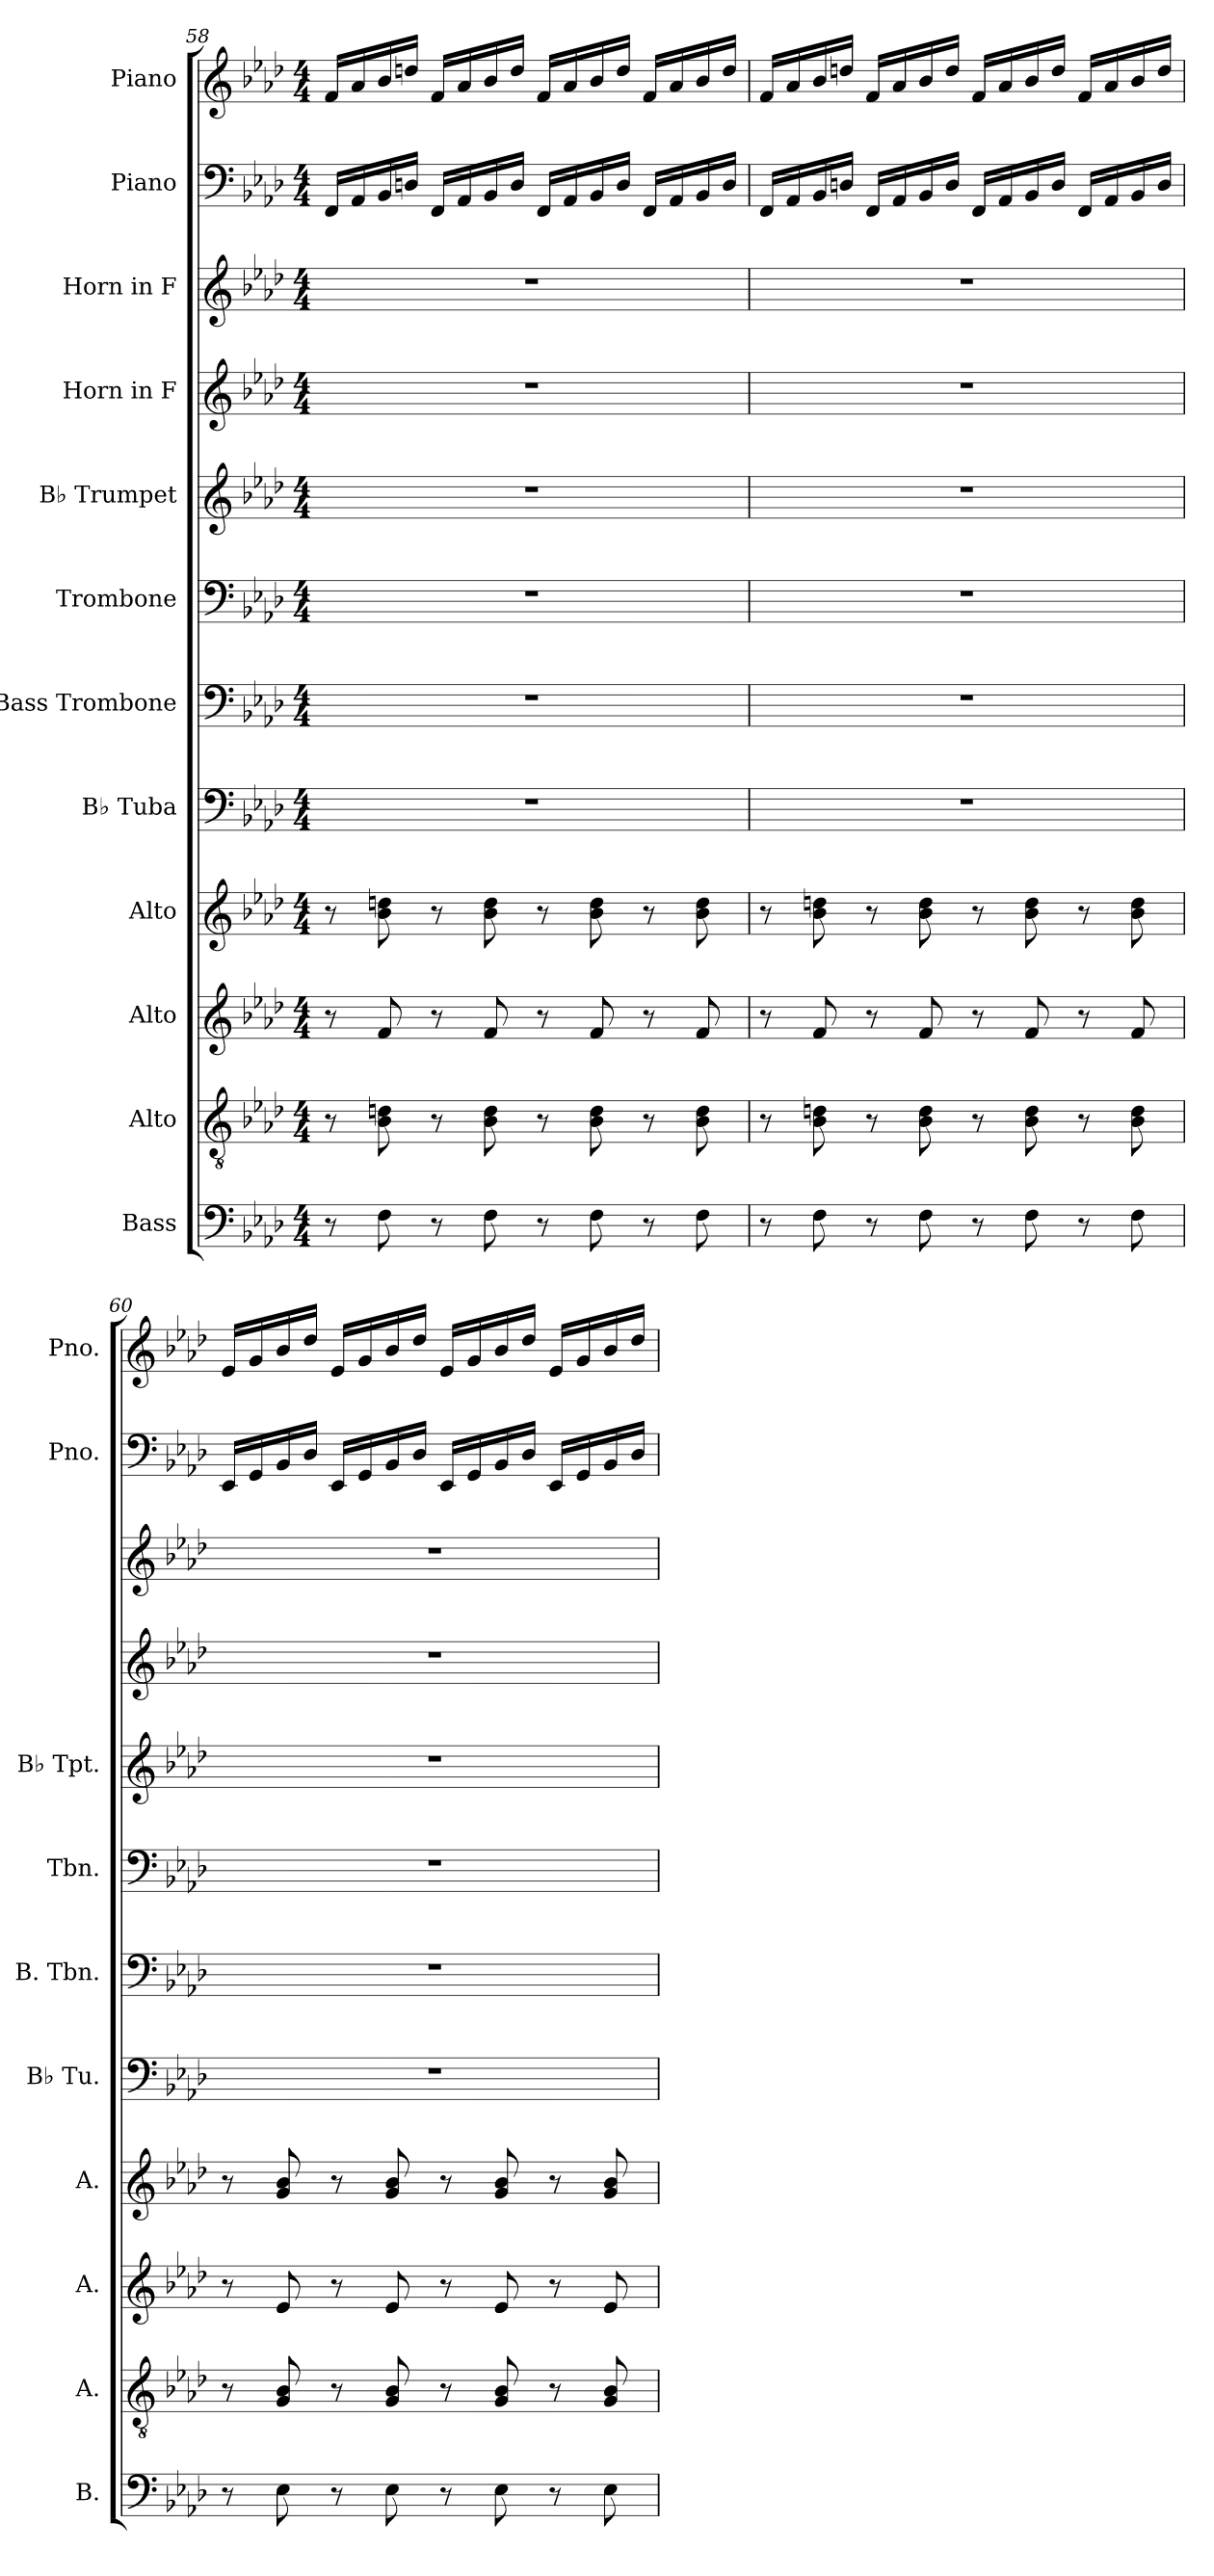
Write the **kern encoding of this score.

**kern	**kern	**kern	**kern	**kern	**kern	**kern	**kern	**kern	**kern	**kern	**kern
*part12	*part11	*part10	*part9	*part8	*part7	*part6	*part5	*part4	*part3	*part2	*part1
*staff12	*staff11	*staff10	*staff9	*staff8	*staff7	*staff6	*staff5	*staff4	*staff3	*staff2	*staff1
*I"Bass	*I"Alto	*I"Alto	*I"Alto	*I"B♭ Tuba	*I"Bass Trombone	*I"Trombone	*I"B♭ Trumpet	*I"Horn in F	*I"Horn in F	*I"Piano	*I"Piano
*I'B.	*I'A.	*I'A.	*I'A.	*I'B♭ Tu.	*I'B. Tbn.	*I'Tbn.	*I'B♭ Tpt.	*	*	*I'Pno.	*I'Pno.
*clefF4	*clefGv2	*clefG2	*clefG2	*clefF4	*clefF4	*clefF4	*clefG2	*clefG2	*clefG2	*clefF4	*clefG2
*	*	*	*	*	*	*	*ITrd1c2	*ITrd4c7	*ITrd4c7	*	*
*k[b-e-a-d-]	*k[b-e-a-d-]	*k[b-e-a-d-]	*k[b-e-a-d-]	*k[b-e-a-d-]	*k[b-e-a-d-]	*k[b-e-a-d-]	*k[b-e-a-d-g-c-]	*k[b-e-a-d-g-]	*k[b-e-a-d-g-]	*k[b-e-a-d-]	*k[b-e-a-d-]
*M4/4	*M4/4	*M4/4	*M4/4	*M4/4	*M4/4	*M4/4	*M4/4	*M4/4	*M4/4	*M4/4	*M4/4
=58	=58	=58	=58	=58	=58	=58	=58	=58	=58	=58	=58
8r	8r	8r	8r	1r	1r	1r	1r	1r	1r	16FF/LL	16f/LL
.	.	.	.	.	.	.	.	.	.	16AA-/	16a-/
8F\	8B-\ 8dn\	8f/	8b-\ 8ddn\	.	.	.	.	.	.	16BB-/	16b-/
.	.	.	.	.	.	.	.	.	.	16Dn/JJ	16ddn/JJ
8r	8r	8r	8r	.	.	.	.	.	.	16FF/LL	16f/LL
.	.	.	.	.	.	.	.	.	.	16AA-/	16a-/
8F\	8B-\ 8d\	8f/	8b-\ 8dd\	.	.	.	.	.	.	16BB-/	16b-/
.	.	.	.	.	.	.	.	.	.	16D/JJ	16dd/JJ
8r	8r	8r	8r	.	.	.	.	.	.	16FF/LL	16f/LL
.	.	.	.	.	.	.	.	.	.	16AA-/	16a-/
8F\	8B-\ 8d\	8f/	8b-\ 8dd\	.	.	.	.	.	.	16BB-/	16b-/
.	.	.	.	.	.	.	.	.	.	16D/JJ	16dd/JJ
8r	8r	8r	8r	.	.	.	.	.	.	16FF/LL	16f/LL
.	.	.	.	.	.	.	.	.	.	16AA-/	16a-/
8F\	8B-\ 8d\	8f/	8b-\ 8dd\	.	.	.	.	.	.	16BB-/	16b-/
.	.	.	.	.	.	.	.	.	.	16D/JJ	16dd/JJ
!!LO:PB:g=z
=59	=59	=59	=59	=59	=59	=59	=59	=59	=59	=59	=59
8r	8r	8r	8r	1r	1r	1r	1r	1r	1r	16FF/LL	16f/LL
.	.	.	.	.	.	.	.	.	.	16AA-/	16a-/
8F\	8B-\ 8dn\	8f/	8b-\ 8ddn\	.	.	.	.	.	.	16BB-/	16b-/
.	.	.	.	.	.	.	.	.	.	16Dn/JJ	16ddn/JJ
8r	8r	8r	8r	.	.	.	.	.	.	16FF/LL	16f/LL
.	.	.	.	.	.	.	.	.	.	16AA-/	16a-/
8F\	8B-\ 8d\	8f/	8b-\ 8dd\	.	.	.	.	.	.	16BB-/	16b-/
.	.	.	.	.	.	.	.	.	.	16D/JJ	16dd/JJ
8r	8r	8r	8r	.	.	.	.	.	.	16FF/LL	16f/LL
.	.	.	.	.	.	.	.	.	.	16AA-/	16a-/
8F\	8B-\ 8d\	8f/	8b-\ 8dd\	.	.	.	.	.	.	16BB-/	16b-/
.	.	.	.	.	.	.	.	.	.	16D/JJ	16dd/JJ
8r	8r	8r	8r	.	.	.	.	.	.	16FF/LL	16f/LL
.	.	.	.	.	.	.	.	.	.	16AA-/	16a-/
8F\	8B-\ 8d\	8f/	8b-\ 8dd\	.	.	.	.	.	.	16BB-/	16b-/
.	.	.	.	.	.	.	.	.	.	16D/JJ	16dd/JJ
=60	=60	=60	=60	=60	=60	=60	=60	=60	=60	=60	=60
8r	8r	8r	8r	1r	1r	1r	1r	1r	1r	16EE-/LL	16e-/LL
.	.	.	.	.	.	.	.	.	.	16GG/	16g/
8E-\	8G/ 8B-/	8e-/	8g/ 8b-/	.	.	.	.	.	.	16BB-/	16b-/
.	.	.	.	.	.	.	.	.	.	16D-/JJ	16dd-/JJ
8r	8r	8r	8r	.	.	.	.	.	.	16EE-/LL	16e-/LL
.	.	.	.	.	.	.	.	.	.	16GG/	16g/
8E-\	8G/ 8B-/	8e-/	8g/ 8b-/	.	.	.	.	.	.	16BB-/	16b-/
.	.	.	.	.	.	.	.	.	.	16D-/JJ	16dd-/JJ
8r	8r	8r	8r	.	.	.	.	.	.	16EE-/LL	16e-/LL
.	.	.	.	.	.	.	.	.	.	16GG/	16g/
8E-\	8G/ 8B-/	8e-/	8g/ 8b-/	.	.	.	.	.	.	16BB-/	16b-/
.	.	.	.	.	.	.	.	.	.	16D-/JJ	16dd-/JJ
8r	8r	8r	8r	.	.	.	.	.	.	16EE-/LL	16e-/LL
.	.	.	.	.	.	.	.	.	.	16GG/	16g/
8E-\	8G/ 8B-/	8e-/	8g/ 8b-/	.	.	.	.	.	.	16BB-/	16b-/
.	.	.	.	.	.	.	.	.	.	16D-/JJ	16dd-/JJ
=	=	=	=	=	=	=	=	=	=	=	=
*-	*-	*-	*-	*-	*-	*-	*-	*-	*-	*-	*-
